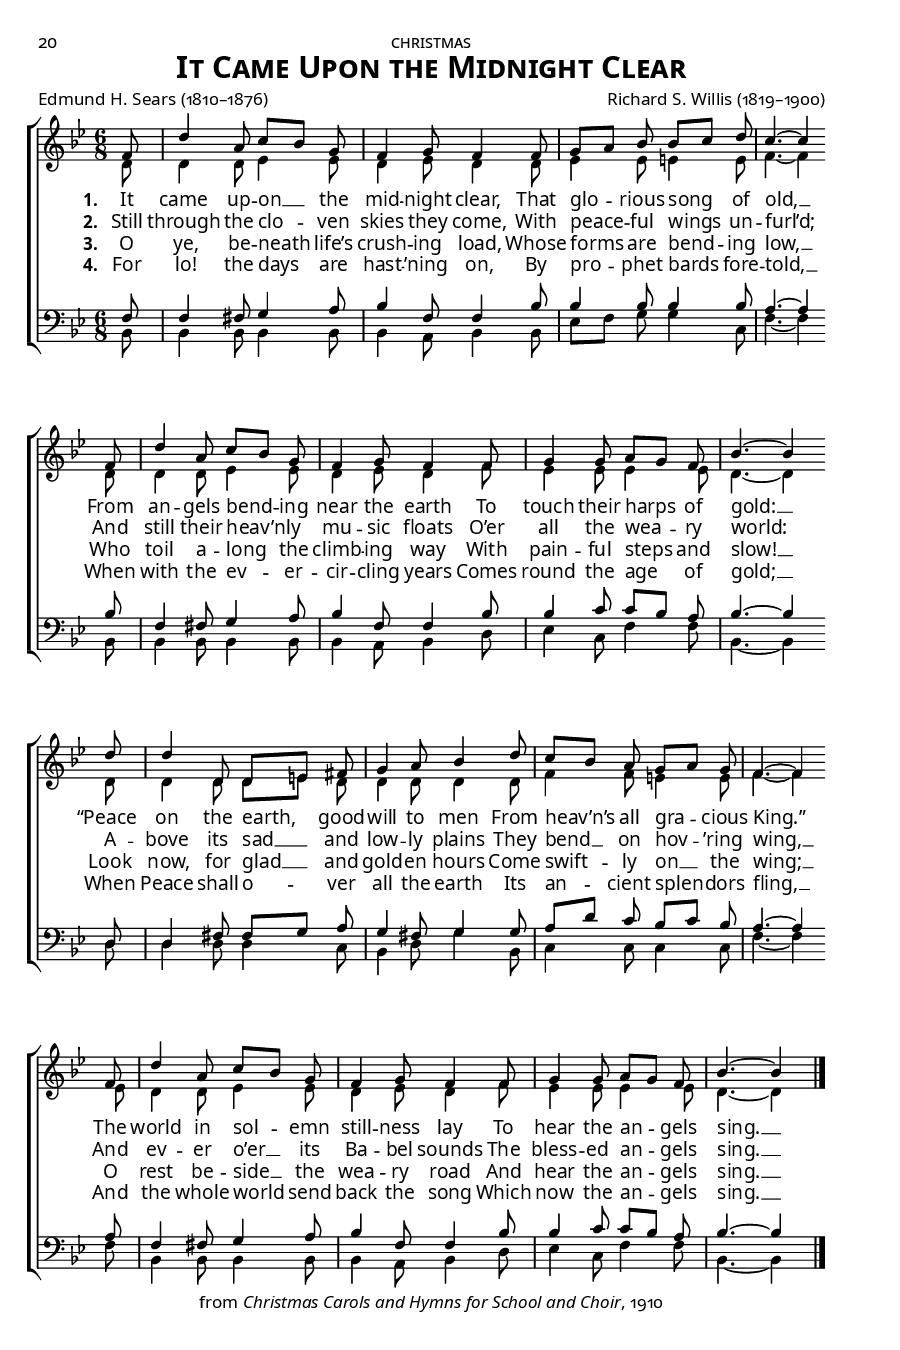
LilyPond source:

\version "2.14.2"
\include "util.ly"
\header {
  title = \markup{\override #'(font-name . "Garamond Premier Pro Semibold"){ \abs-fontsize #15 \smallCapsOldStyle"It Came Upon the Midnight Clear"}}
  poet = \markup\oldStyleNum"Edmund H. Sears (1810–1876)"
  composer = \markup\oldStyleNum"Richard S. Willis (1819–1900)"
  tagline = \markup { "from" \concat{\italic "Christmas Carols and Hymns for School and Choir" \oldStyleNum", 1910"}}
}
\paper {
  paper-height = 9\in
  paper-width = 6\in
  indent = 0\in
  %system-system-spacing = #'((basic-distance . 10) (padding . 0))
  %system-system-spacing =
  %  #'((basic-distance . 0)
  %     (minimum-distance . 0)
  %     (padding . -0.35)
  %     (stretchability . 100))
  ragged-last-bottom = ##f
  ragged-bottom = ##f
  two-sided = ##t
  inner-margin = 0.5\in
  outer-margin = 0.25\in
  top-margin = 0.25\in
  bottom-margin = 0.25\in
  first-page-number = #020
  print-first-page-number = ##t
  headerLine = \markup{\override #'(font-name . "Garamond Premier Pro") \smallCapsOldStyle"christmas"}
  oddHeaderMarkup = \markup\fill-line{
     \override #'(font-name . "Garamond Premier Pro")\abs-fontsize #8.5
     \combine 
        \fill-line{"" \on-the-fly #print-page-number-check-first
        \oldStylePageNum""
        }
        \fill-line{\headerLine}
  }
  evenHeaderMarkup = \markup {
     \override #'(font-name . "Garamond Premier Pro")\abs-fontsize #8.5
     \combine
        \on-the-fly #print-page-number-check-first
        \oldStylePageNum""
        \fill-line{\headerLine}
  }
}
#(set-global-staff-size 15) \paper{ #(define fonts (make-pango-font-tree "GoudyOlSt BT" "Garamond Premier Pro" "Garamond Premier Pro" (/ 15 20))) }
global = {
  \key bes \major
  \time 6/8
  \autoBeamOff
  \override DynamicLineSpanner #'staff-padding = #0.0
  \override DynamicLineSpanner #'Y-extent = #'(-1 . 1)
}

sopMusic = \relative c' {
  \partial 8 f8 |
  d'4 a8 c[ bes] g8 |
  f4 g8 f4 f8 |
  g[ a] bes bes[ c] d |
  c4.~ c4 \bar""\break
  
  f,8 |
  d'4 a8 c[ bes] g8 |
  f4 g8 f4 f8 |
  g4 g8 a[ g] f |
  bes4.~bes4 | \bar""\break
  
  d8 |
  d4 d,8 d[ e] fis |
  g4 a8 bes4 d8 |
  c[ bes] a g[ a] g |
  f4.~f4 \bar""\break
  
  f8 |
  d'4 a8 c[ bes] g8 |
  f4 g8 f4 f8 |
  g4 g8 a[ g] f |
  bes4.~bes4 \bar "|."
}
sopWords = \lyricmode {
  
}

altoMusic = \relative c' {
  d8 |
  d4 d8 ees4 ees8 |
  d4 ees8 d4 d8 |
  ees4 ees8 e4 e8 |
  f4.~f4 |
  
  d8 |
  d4 d8 ees4 ees8 |
  d4 ees8 d4 f8 |
  ees4 ees8 ees4 ees8 |
  d4.~ d4 |
  
  d8 |
  d4 d8 d[ e] d |
  d4 d8 d4 d8 |
  f4 f8 e4 e8 |
  f4.~ f4 |
  
  ees8 |
  d4 d8 ees4 ees8 |
  d4 ees8 d4 f8 |
  ees4 ees8 ees4 ees8 |
  d4.~ d4 \bar "|."
}
altoWords = \lyricmode {
  \dropLyricsVI
  \set stanza = #"1. "
  It came up -- on __ the mid -- night clear,
  That glo -- rious song of old, __
  From an -- gels bend -- ing near the earth
  To touch their harps of gold: __
  “Peace on the earth, good -- will to men
  From heav’n’s all gra -- cious King.”
%8.5x11 __
  The world in sol -- emn still -- ness lay
  To hear the an -- gels sing. __
}
altoWordsII = \lyricmode {
  \dropLyricsVI
  \set stanza = #"2. "
  Still through the clo -- ven skies they come,
  With peace -- ful wings un -- furl’d;
%8.5x11 __
  And still their heav’n -- ly mu -- sic floats
  O’er all the wea -- ry world:
%8.5x11 __
  A -- bove its sad __ and low -- ly plains
  They bend __ on hov -- ’ring wing, __
  And ev -- er o’er __ its Ba -- bel sounds
  The bless -- ed an -- gels sing. __
}
altoWordsIII = \lyricmode {
  \dropLyricsVI
  \set stanza = #"3. "
  O ye, be -- neath life’s crush -- ing load,
  Whose forms are bend -- ing low, __
  Who toil a -- long the climb -- ing way
  With pain -- ful steps and slow! __
  Look now, for glad __ and gold -- en hours
  Come swift -- ly on __ the wing; __
  O rest be -- side __ the wea -- ry road
  And hear the an -- gels sing. __
}
altoWordsIV = \lyricmode {
  \dropLyricsVI
  \set stanza = #"4. "
  For lo! the days are hast -- ’ning on,
  By pro -- phet bards fore -- told, __
  When with the ev -- er -- cir -- cling years
  Comes round the age of gold; __
  When Peace shall o -- ver all the earth
  Its an -- cient splen -- dors fling, __
  And the whole world send back the song
  Which now the an -- gels sing. __
}

tenorMusic = \relative c {
  f8 |
  f4 fis8 g4 a8 |
  bes4 f8 f4 bes8 |
  bes4 bes8 bes4 bes8 |
  a4.~ a4 |
  
  bes8 |
  f4 fis8 g4 a8 |
  bes4 f8 f4 bes8 |
  bes4 c8 c[ bes] a |
  bes4.~ bes4 |
  
  d,8 |
  d4 fis8 fis[ g] a |
  g4 fis8 g4 g8 |
  a[ d] c bes[ c] bes |
  a4.~ a4 |
  
  a8 |
  f4 fis8 g4 a8 |
  bes4 f8 f4 bes8 |
  bes4 c8 c[ bes] a |
  bes4.~ bes4 \bar "|."
}
tenorWords = \lyricmode {

}

bassMusic = \relative c {
  bes8 |
  bes4 bes8 bes4 bes8 |
  bes4 a8 bes4 bes8 |
  ees[ f] g g4 c,8 |
  f4.~ f4 |
  
  bes,8 |
  bes4 bes8 bes4 bes8 |
  bes4 a8 bes4 d8 |
  ees4 c8 f4 f8 |
  bes,4.~ bes4 |
  
  d8 |
  d4 d8 d4 c8 |
  bes4 d8 g4 bes,8 |
  c4 c8 c4 c8 |
  f4.~ f4 |
  
  f8 |
  bes,4 bes8 bes4 bes8 |
  bes4 a8 bes4 d8 |
  ees4 c8 f4 f8 |
  bes,4.~ bes4 \bar "|."
}
bassWords = \lyricmode {

}

\score {
  <<
   \new ChoirStaff <<
%    \new Lyrics = sopranos \with { \override VerticalAxisGroup #'nonstaff-relatedstaff-spacing = #'((basic-distance . 1)) }
    \new Staff = women <<
      \new Voice = "sopranos" { \voiceOne << \global \sopMusic >> }
      \new Voice = "altos" { \voiceTwo << \global \altoMusic >> }
    >>
    \new Lyrics \with { alignAboveContext = #"women" \override VerticalAxisGroup #'nonstaff-relatedstaff-spacing = #'((basic-distance . 1))} \lyricsto "sopranos" \sopWords
    \new Lyrics = "altosIV"  \with { alignBelowContext = #"women" \override VerticalAxisGroup #'nonstaff-relatedstaff-spacing = #'((basic-distance . 1))} \lyricsto "sopranos" \altoWordsIV
    \new Lyrics = "altosIII"  \with { alignBelowContext = #"women" \override VerticalAxisGroup #'nonstaff-relatedstaff-spacing = #'((basic-distance . 1))} \lyricsto "sopranos" \altoWordsIII
    \new Lyrics = "altosII"  \with { alignBelowContext = #"women" \override VerticalAxisGroup #'nonstaff-relatedstaff-spacing = #'((basic-distance . 1))} \lyricsto "sopranos" \altoWordsII
    \new Lyrics = "altos"  \with { alignBelowContext = #"women" \override VerticalAxisGroup #'nonstaff-relatedstaff-spacing = #'((basic-distance . 1))} \lyricsto "sopranos" \altoWords
   \new Staff = men <<
      \clef bass
      \new Voice = "tenors" { \voiceOne << \global \tenorMusic >> }
      \new Voice = "basses" { \voiceTwo << \global \bassMusic >> }
    >>
    \new Lyrics \with { alignAboveContext = #"men" \override VerticalAxisGroup #'nonstaff-relatedstaff-spacing = #'((basic-distance . 1)) } \lyricsto "tenors" \tenorWords
    \new Lyrics \with { alignBelowContext = #"men" \override VerticalAxisGroup #'nonstaff-relatedstaff-spacing = #'((basic-distance . 1)) } \lyricsto "basses" \bassWords
  >>
%    \new PianoStaff << \new Staff { \new Voice { \pianoRH } } \new Staff { \clef "bass" \pianoLH } >>
  >>
  \layout {
    \context {
      \Score
      %\override SpacingSpanner #'base-shortest-duration = #(ly:make-moment 1 8)
      %\override SpacingSpanner #'common-shortest-duration = #(ly:make-moment 1 4)
    }
    \context {
      % Remove all empty staves
      % \Staff \RemoveEmptyStaves \override VerticalAxisGroup #'remove-first = ##t
    }
    \context {
      \Lyrics
      \override LyricText #'X-offset = #center-on-word
    }
  }
}

